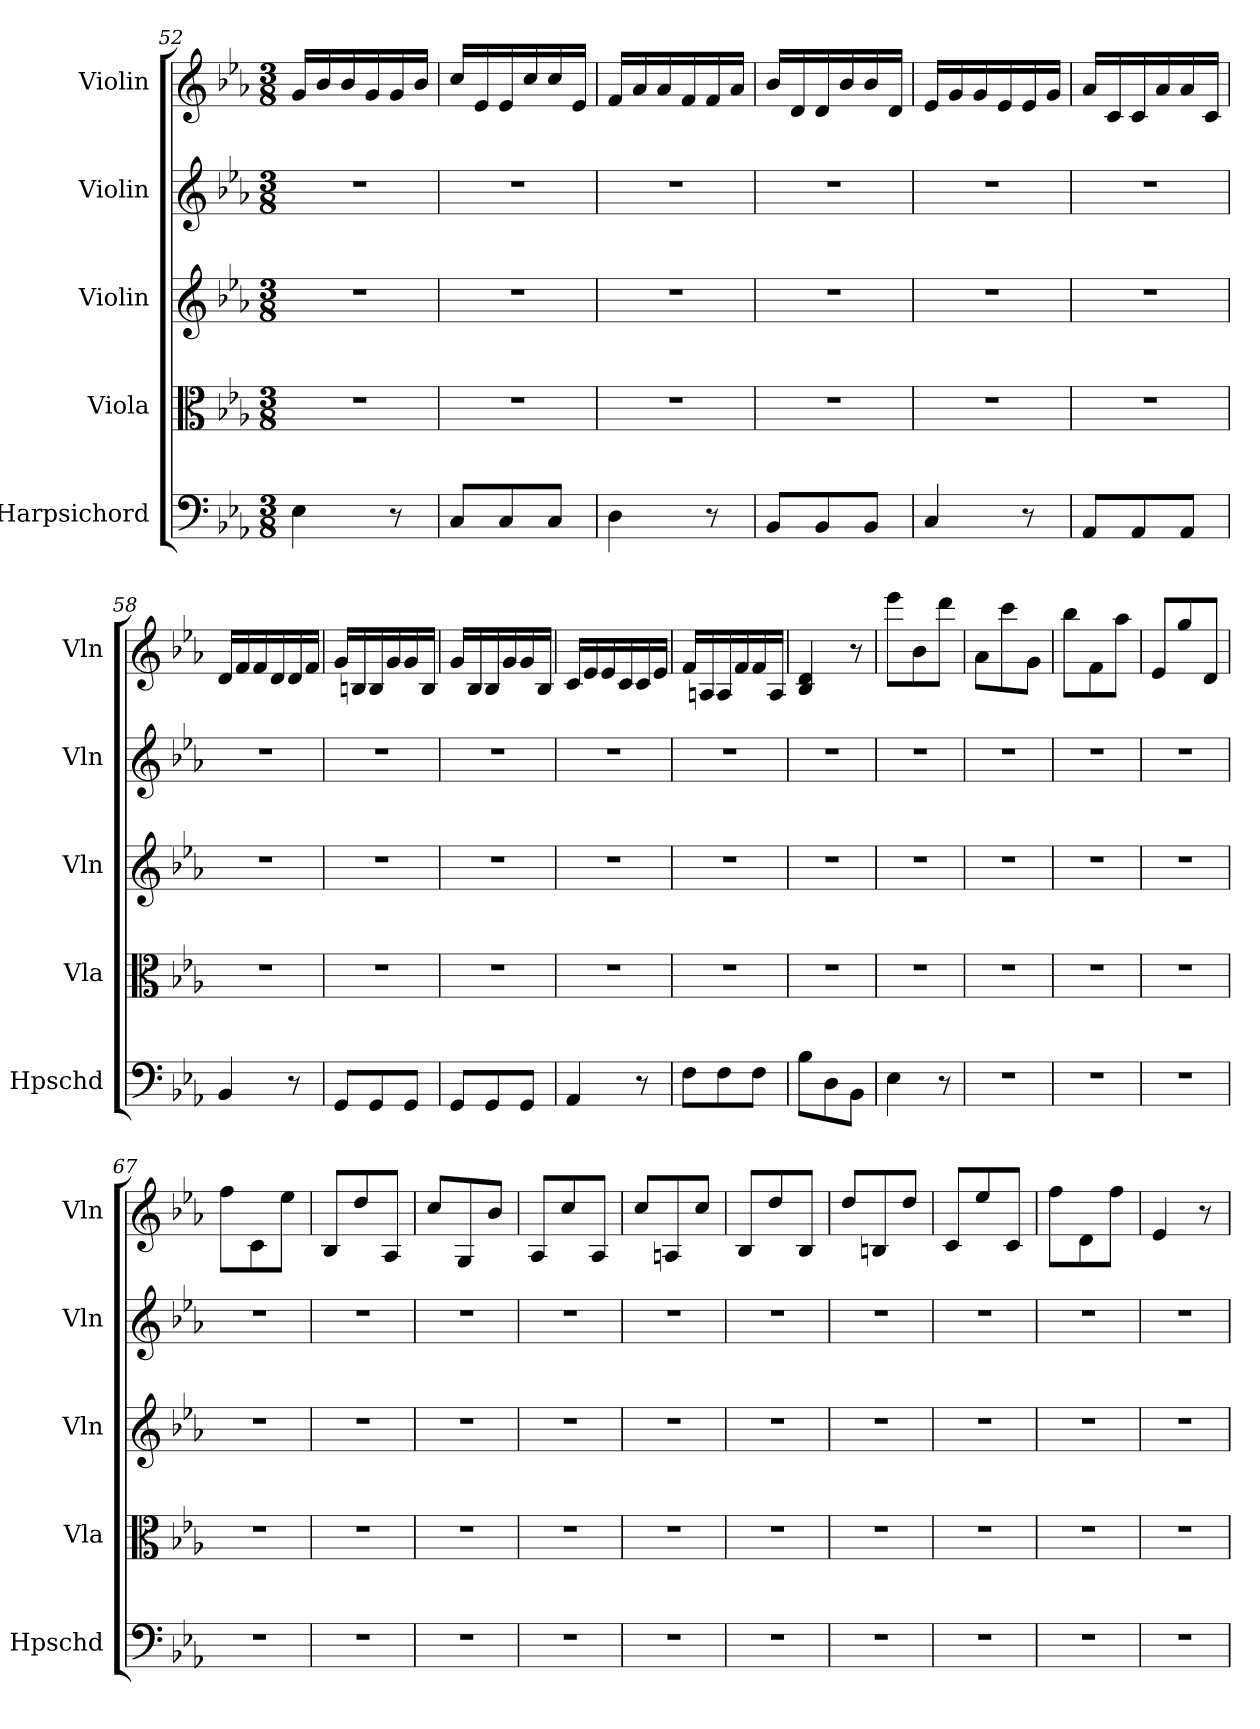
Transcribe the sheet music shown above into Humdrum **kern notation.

**kern	**kern	**kern	**kern	**kern
*part5	*part4	*part3	*part2	*part1
*staff5	*staff4	*staff3	*staff2	*staff1
*I"Harpsichord	*I"Viola	*I"Violin	*I"Violin	*I"Violin
*I'Hpschd	*I'Vla	*I'Vln	*I'Vln	*I'Vln
*clefF4	*clefC3	*clefG2	*clefG2	*clefG2
*k[b-e-a-]	*k[b-e-a-]	*k[b-e-a-]	*k[b-e-a-]	*k[b-e-a-]
*E-:	*E-:	*E-:	*E-:	*E-:
*M3/8	*M3/8	*M3/8	*M3/8	*M3/8
=52	=52	=52	=52	=52
4E-\	4.r	4.r	4.r	16g/LL
.	.	.	.	16b-/
.	.	.	.	16b-/
.	.	.	.	16g/
8r	.	.	.	16g/
.	.	.	.	16b-/JJ
=53	=53	=53	=53	=53
8C/L	4.r	4.r	4.r	16cc/LL
.	.	.	.	16e-/
8C/	.	.	.	16e-/
.	.	.	.	16cc/
8C/J	.	.	.	16cc/
.	.	.	.	16e-/JJ
=54	=54	=54	=54	=54
4D\	4.r	4.r	4.r	16f/LL
.	.	.	.	16a-/
.	.	.	.	16a-/
.	.	.	.	16f/
8r	.	.	.	16f/
.	.	.	.	16a-/JJ
=55	=55	=55	=55	=55
8BB-/L	4.r	4.r	4.r	16b-/LL
.	.	.	.	16d/
8BB-/	.	.	.	16d/
.	.	.	.	16b-/
8BB-/J	.	.	.	16b-/
.	.	.	.	16d/JJ
=56	=56	=56	=56	=56
4C/	4.r	4.r	4.r	16e-/LL
.	.	.	.	16g/
.	.	.	.	16g/
.	.	.	.	16e-/
8r	.	.	.	16e-/
.	.	.	.	16g/JJ
=57	=57	=57	=57	=57
8AA-/L	4.r	4.r	4.r	16a-/LL
.	.	.	.	16c/
8AA-/	.	.	.	16c/
.	.	.	.	16a-/
8AA-/J	.	.	.	16a-/
.	.	.	.	16c/JJ
=58	=58	=58	=58	=58
4BB-/	4.r	4.r	4.r	16d/LL
.	.	.	.	16f/
.	.	.	.	16f/
.	.	.	.	16d/
8r	.	.	.	16d/
.	.	.	.	16f/JJ
=59	=59	=59	=59	=59
8GG/L	4.r	4.r	4.r	16g/LL
.	.	.	.	16Bn/
8GG/	.	.	.	16B/
.	.	.	.	16g/
8GG/J	.	.	.	16g/
.	.	.	.	16B/JJ
=59	=59	=59	=59	=59
8GG/L	4.r	4.r	4.r	16g/LL
.	.	.	.	16B-/
8GG/	.	.	.	16B-/
.	.	.	.	16g/
8GG/J	.	.	.	16g/
.	.	.	.	16B-/JJ
=60	=60	=60	=60	=60
4AA-/	4.r	4.r	4.r	16c/LL
.	.	.	.	16e-/
.	.	.	.	16e-/
.	.	.	.	16c/
8r	.	.	.	16c/
.	.	.	.	16e-/JJ
=61	=61	=61	=61	=61
8F\L	4.r	4.r	4.r	16f/LL
.	.	.	.	16An/
8F\	.	.	.	16A/
.	.	.	.	16f/
8F\J	.	.	.	16f/
.	.	.	.	16A/JJ
=62	=62	=62	=62	=62
8B-\L	4.r	4.r	4.r	4B-/ 4d/
8D\	.	.	.	.
8BB-\J	.	.	.	8r
=63	=63	=63	=63	=63
4E-\	4.r	4.r	4.r	8eee-\L
.	.	.	.	8b-\
8r	.	.	.	8ddd\J
=64	=64	=64	=64	=64
4.r	4.r	4.r	4.r	8a-\L
.	.	.	.	8ccc\
.	.	.	.	8g\J
=65	=65	=65	=65	=65
4.r	4.r	4.r	4.r	8bb-\L
.	.	.	.	8f\
.	.	.	.	8aa-\J
=66	=66	=66	=66	=66
4.r	4.r	4.r	4.r	8e-/L
.	.	.	.	8gg/
.	.	.	.	8d/J
=67	=67	=67	=67	=67
4.r	4.r	4.r	4.r	8ff\L
.	.	.	.	8c\
.	.	.	.	8ee-\J
=68	=68	=68	=68	=68
4.r	4.r	4.r	4.r	8B-/L
.	.	.	.	8dd/
.	.	.	.	8A-/J
=69	=69	=69	=69	=69
4.r	4.r	4.r	4.r	8cc/L
.	.	.	.	8G/
.	.	.	.	8b-/J
=70	=70	=70	=70	=70
4.r	4.r	4.r	4.r	8A-/L
.	.	.	.	8cc/
.	.	.	.	8A-/J
=71	=71	=71	=71	=71
4.r	4.r	4.r	4.r	8cc/L
.	.	.	.	8An/
.	.	.	.	8cc/J
=72	=72	=72	=72	=72
4.r	4.r	4.r	4.r	8B-/L
.	.	.	.	8dd/
.	.	.	.	8B-/J
=73	=73	=73	=73	=73
4.r	4.r	4.r	4.r	8dd/L
.	.	.	.	8Bn/
.	.	.	.	8dd/J
=74	=74	=74	=74	=74
4.r	4.r	4.r	4.r	8c/L
.	.	.	.	8ee-/
.	.	.	.	8c/J
=75	=75	=75	=75	=75
4.r	4.r	4.r	4.r	8ff\L
.	.	.	.	8d\
.	.	.	.	8ff\J
=76	=76	=76	=76	=76
4.r	4.r	4.r	4.r	4e-/
.	.	.	.	8r
=	=	=	=	=
*-	*-	*-	*-	*-
